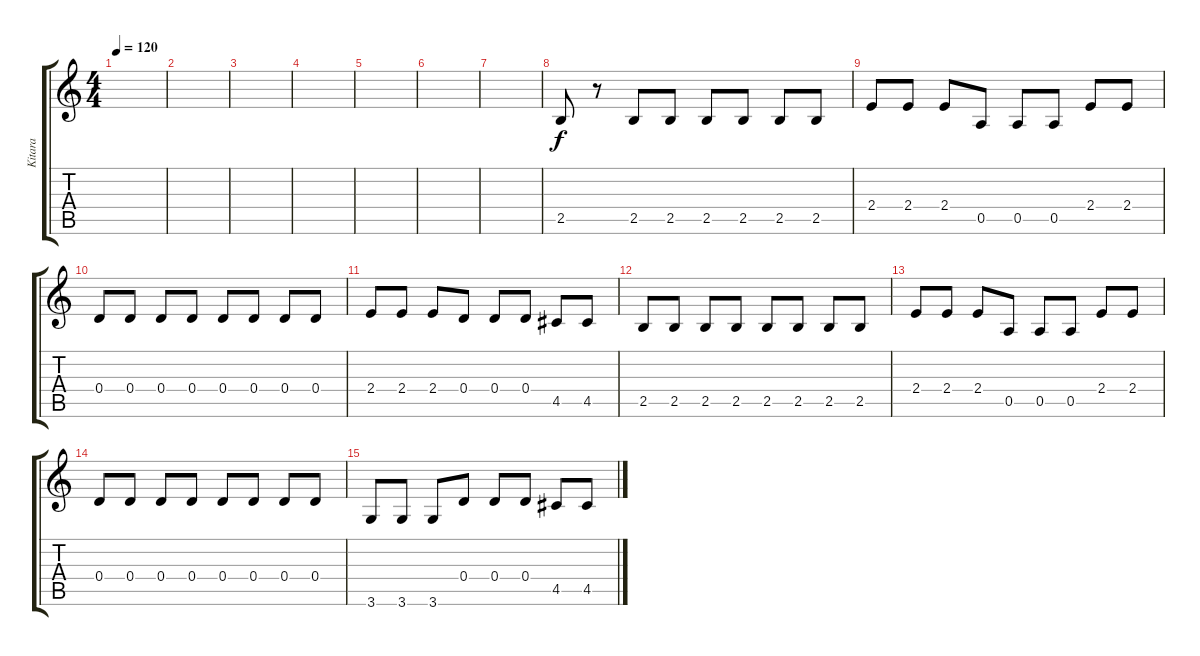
\track ("Kitara" "Kitara") {instrument overdrivenguitar}
\staff {score tabs}
\tuning (E4 B3 G3 D3 A2 E2) {hide}
\ts (4 4)
\tempo 120
\clef g2
\ks c
|
|
|
|
|
|
|
2.5.8 r.8 2.5.8 2.5.8 2.5.8 2.5.8 2.5.8 2.5.8 |
2.4.8 2.4.8 2.4.8 0.5.8 0.5.8 0.5.8 2.4.8 2.4.8 |
0.4.8 0.4.8 0.4.8 0.4.8 0.4.8 0.4.8 0.4.8 0.4.8 |
2.4.8 2.4.8 2.4.8 0.4.8 0.4.8 0.4.8 4.5.8 4.5.8 |
2.5.8 2.5.8 2.5.8 2.5.8 2.5.8 2.5.8 2.5.8 2.5.8 |
2.4.8 2.4.8 2.4.8 0.5.8 0.5.8 0.5.8 2.4.8 2.4.8 |
0.4.8 0.4.8 0.4.8 0.4.8 0.4.8 0.4.8 0.4.8 0.4.8 |
3.6.8 3.6.8 3.6.8 0.4.8 0.4.8 0.4.8 4.5.8 4.5.8
